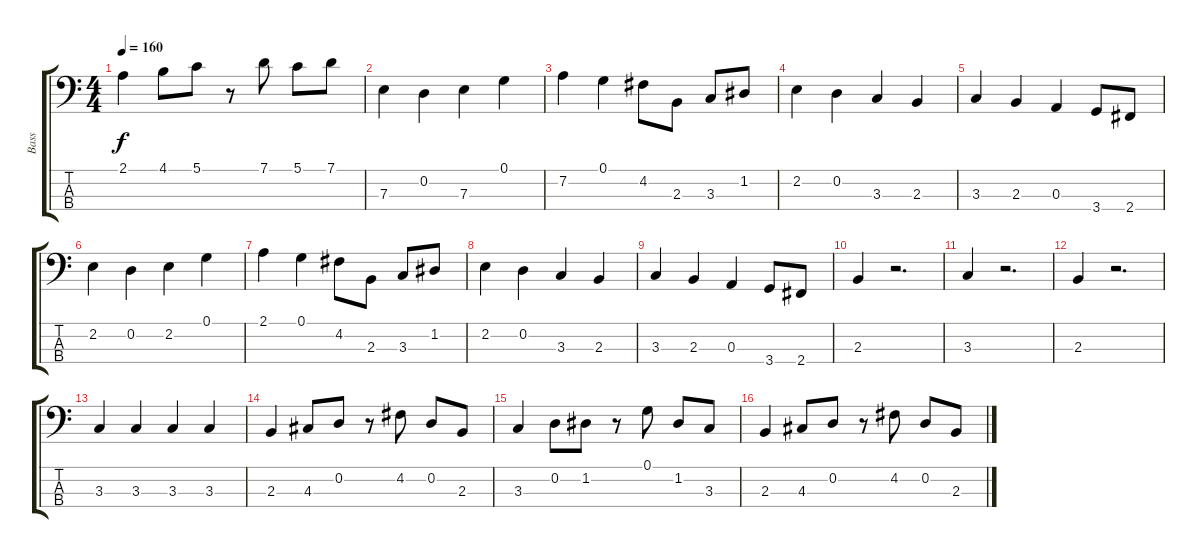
\track ("Bass" "Bass") {instrument electricbassfinger}
\staff {score tabs}
\tuning (G2 D2 A1 E1) {hide}
\ts (4 4)
\tempo 160
\clef f4
\ks c
2.1.4{dy f} 4.1.8 5.1.8 r.8 7.1.8 5.1.8 7.1.8 |
7.3.4 0.2.4 7.3.4 0.1.4 |
7.2.4 0.1.4 4.2.8 2.3.8 3.3.8 1.2.8 |
2.2.4 0.2.4 3.3.4 2.3.4 |
3.3.4 2.3.4 0.3.4 3.4.8 2.4.8 |
2.2.4 0.2.4 2.2.4 0.1.4 |
2.1.4 0.1.4 4.2.8 2.3.8 3.3.8 1.2.8 |
2.2.4 0.2.4 3.3.4 2.3.4 |
3.3.4 2.3.4 0.3.4 3.4.8 2.4.8 |
2.3.4 r.2{d} |
3.3.4 r.2{d} |
2.3.4 r.2{d} |
3.3.4 3.3.4 3.3.4 3.3.4 |
2.3.4 4.3.8 0.2.8 r.8 4.2.8 0.2.8 2.3.8 |
3.3.4 0.2.8 1.2.8 r.8 0.1.8 1.2.8 3.3.8 |
2.3.4 4.3.8 0.2.8 r.8 4.2.8 0.2.8 2.3.8
